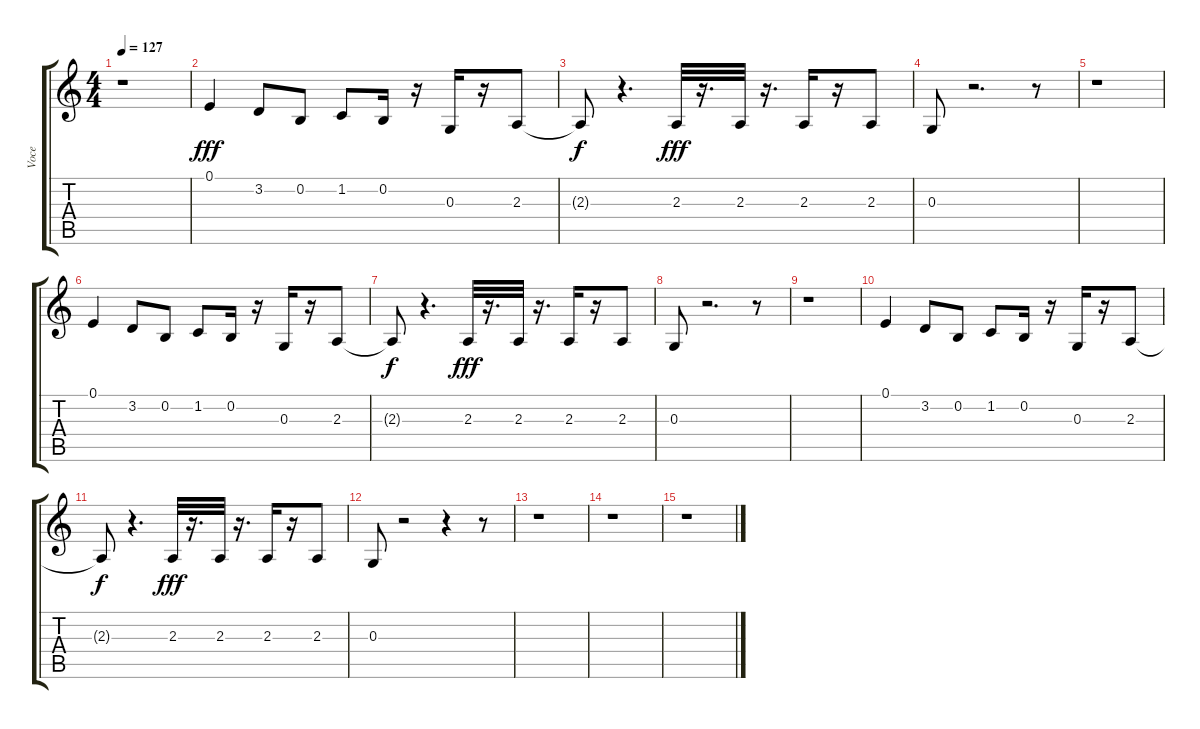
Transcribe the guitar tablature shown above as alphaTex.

\track ("Voce" "Voce") {instrument electricgrandpiano}
\staff {score tabs}
\tuning (E4 B3 G3 D3 A2 E2) {hide}
\ts (4 4)
\tempo 127
\clef g2
\ks c
r.1{dy fff} |
0.1.4 3.2.8 0.2.8 1.2.8 0.2.16 r.16 0.3.16 r.16 2.3.8 |
2.3{t}.8{dy f} r.4{d} 2.3.32{dy fff} r.16{d} 2.3.32 r.16{d} 2.3.16 r.16 2.3.8 |
0.3.8 r.2{d} r.8 |
r.1 |
0.1.4 3.2.8 0.2.8 1.2.8 0.2.16 r.16 0.3.16 r.16 2.3.8 |
2.3{t}.8{dy f} r.4{d} 2.3.32{dy fff} r.16{d} 2.3.32 r.16{d} 2.3.16 r.16 2.3.8 |
0.3.8 r.2{d} r.8 |
r.1 |
0.1.4 3.2.8 0.2.8 1.2.8 0.2.16 r.16 0.3.16 r.16 2.3.8 |
2.3{t}.8{dy f} r.4{d} 2.3.32{dy fff} r.16{d} 2.3.32 r.16{d} 2.3.16 r.16 2.3.8 |
0.3.8 r.2 r.4 r.8 |
r.1 |
r.1 |
r.1
